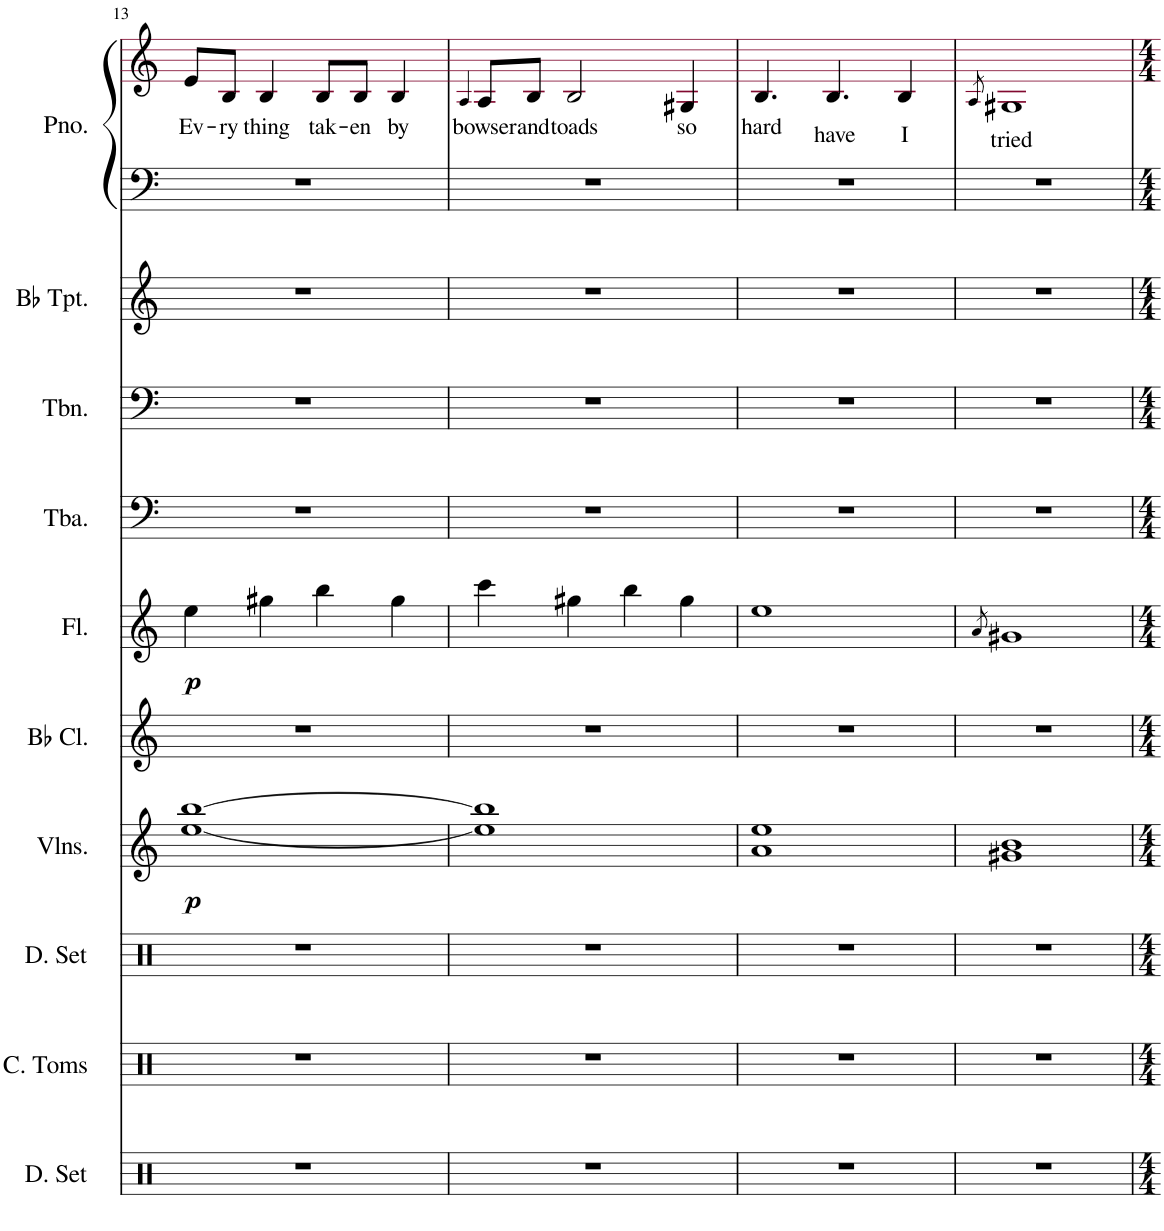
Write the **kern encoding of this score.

**kern	**kern	**kern	**kern	**dynam	**kern	**kern	**dynam	**kern	**kern	**kern	**kern	**kern	**text	**text
*part10	*part9	*part8	*part7	*part7	*part6	*part5	*part5	*part4	*part3	*part2	*part1	*part1	*part1	*part1
*staff11	*staff10	*staff9	*staff8	*staff8	*staff7	*staff6	*staff6	*staff5	*staff4	*staff3	*staff2	*staff1	*staff1	*staff1
*I"Drumset	*I"Concert Toms	*I"Drumset	*I"Violins	*	*I"Bb Clarinet	*I"Flute	*	*I"Tuba	*I"Trombone	*I"Bb Trumpet	*I"Piano	*	*	*
*I'D. Set	*I'C. Toms	*I'D. Set	*I'Vlns.	*	*I'Bb Cl.	*I'Fl.	*	*I'Tba.	*I'Tbn.	*I'Bb Tpt.	*I'Pno.	*	*	*
!!LO:PB:g=z
*clefX	*clefX	*clefX	*clefG2	*	*clefG2	*clefG2	*	*clefF4	*clefF4	*clefG2	*clefF4	*clefG2	*	*
*	*	*	*	*	*ITrd1c2	*	*	*	*	*ITrd1c2	*	*	*	*
*k[]	*k[]	*k[]	*k[]	*	*k[]	*k[]	*	*k[]	*k[]	*k[]	*k[]	*k[]	*	*
*M4/4	*M4/4	*M4/4	*M4/4	*	*M4/4	*M4/4	*	*M4/4	*M4/4	*M4/4	*M4/4	*M4/4	*	*
=13	=13	=13	=13	=13	=13	=13	=13	=13	=13	=13	=13	=13	=13	=13
!	!	!	!	!LO:DY:b	!	!	!LO:DY:b	!	!	!	!	!	!LO:LY:b	!
1r	1r	1r	[1ee [1bb	p	1r	4ee\	p	1r	1r	1r	1r	8e/L	Ev-	.
!	!	!	!	!	!	!	!	!	!	!	!	!	!LO:LY:b	!
.	.	.	.	.	.	.	.	.	.	.	.	8B/J	-ry	.
!	!	!	!	!	!	!	!	!	!	!	!	!	!LO:LY:b	!
.	.	.	.	.	.	4gg#X\	.	.	.	.	.	4B/	thing	.
!	!	!	!	!	!	!	!	!	!	!	!	!	!LO:LY:b	!
.	.	.	.	.	.	4bb\	.	.	.	.	.	8B/L	tak-	.
!	!	!	!	!	!	!	!	!	!	!	!	!	!LO:LY:b	!
.	.	.	.	.	.	.	.	.	.	.	.	8B/J	-en	.
!	!	!	!	!	!	!	!	!	!	!	!	!	!LO:LY:b	!
.	.	.	.	.	.	4gg#\	.	.	.	.	.	4B/	by	.
=14	=14	=14	=14	=14	=14	=14	=14	=14	=14	=14	=14	=14	=14	=14
.	.	.	.	.	.	.	.	.	.	.	.	4qA/	.	.
!	!	!	!	!	!	!	!	!	!	!	!	!	!LO:LY:b	!
1r	1r	1r	1ee] 1bb]	.	1r	4ccc\	.	1r	1r	1r	1r	8A/L	-bowser	.
!	!	!	!	!	!	!	!	!	!	!	!	!	!LO:LY:b	!
.	.	.	.	.	.	.	.	.	.	.	.	8B/J	and	.
!	!	!	!	!	!	!	!	!	!	!	!	!	!LO:LY:b	!
.	.	.	.	.	.	4gg#X\	.	.	.	.	.	2B/	toads	.
.	.	.	.	.	.	4bb\	.	.	.	.	.	.	.	.
!	!	!	!	!	!	!	!	!	!	!	!	!	!LO:LY:b	!
.	.	.	.	.	.	4gg#\	.	.	.	.	.	4G#X/	so	.
=15	=15	=15	=15	=15	=15	=15	=15	=15	=15	=15	=15	=15	=15	=15
!	!	!	!	!	!	!	!	!	!	!	!	!	!LO:LY:b	!
1r	1r	1r	1a 1ee	.	1r	1ee	.	1r	1r	1r	1r	4.B/	hard	.
!	!	!	!	!	!	!	!	!	!	!	!	!	!	!LO:LY:b
.	.	.	.	.	.	.	.	.	.	.	.	4.B/	.	have
!	!	!	!	!	!	!	!	!	!	!	!	!	!	!LO:LY:b
.	.	.	.	.	.	.	.	.	.	.	.	4B/	.	I
=16	=16	=16	=16	=16	=16	=16	=16	=16	=16	=16	=16	=16	=16	=16
.	.	.	.	.	.	8qa/	.	.	.	.	.	8qA/	.	.
!	!	!	!	!	!	!	!	!	!	!	!	!	!	!LO:LY:b
1r	1r	1r	1g#X 1b	.	1r	1g#X	.	1r	1r	1r	1r	1G#X	.	-tried
=	=	=	=	=	=	=	=	=	=	=	=	=	=	=
*-	*-	*-	*-	*-	*-	*-	*-	*-	*-	*-	*-	*-	*-	*-
